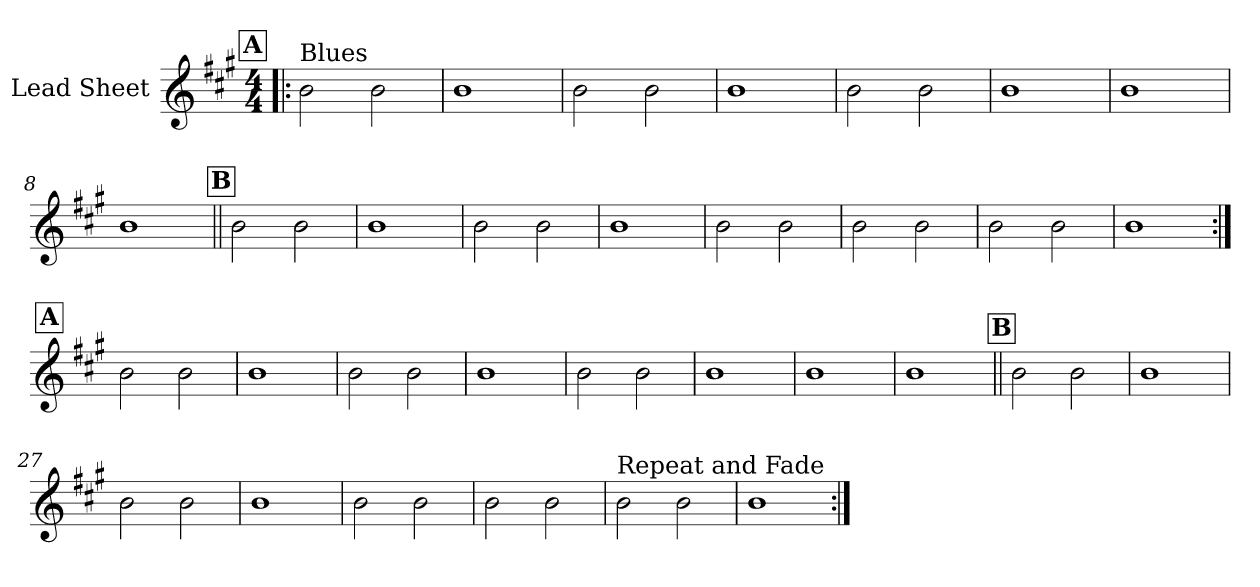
**kern
*part1
*staff1
*I"Lead Sheet
*clefG2
*k[f#c#g#]
*f#:
*M4/4
*MM122
!!LO:REH:place=s1:a:fs=14:t=A
=1!|:
!LO:TX:a:t=Blues
2b\
2b\
=2
1b
=3
2b\
2b\
=4
1b
!!LO:LB:g=z
=5
2b\
2b\
=6
1b
=7
1b
=8
1b
!!LO:LB:g=z
!!LO:REH:place=s1:a:fs=14:t=B
=9||
2b\
2b\
=10
1b
=11
2b\
2b\
=12
1b
!!LO:LB:g=z
=13
2b\
2b\
=14
2b\
2b\
=15
2b\
2b\
=16
1b
!!LO:LB:g=z
!!LO:REH:place=s1:a:fs=14:t=A
=17:|!
2b\
2b\
=18
1b
=19
2b\
2b\
=20
1b
!!LO:LB:g=z
=21
2b\
2b\
=22
1b
=23
1b
=24
1b
!!LO:LB:g=z
!!LO:REH:place=s1:a:fs=14:t=B
=25||
2b\
2b\
=26
1b
=27
2b\
2b\
=28
1b
!!LO:LB:g=z
=29
2b\
2b\
=30
2b\
2b\
=31
!LO:TX:a:t=Repeat and Fade
2b\
2b\
=32
1b
=:|!
*-
